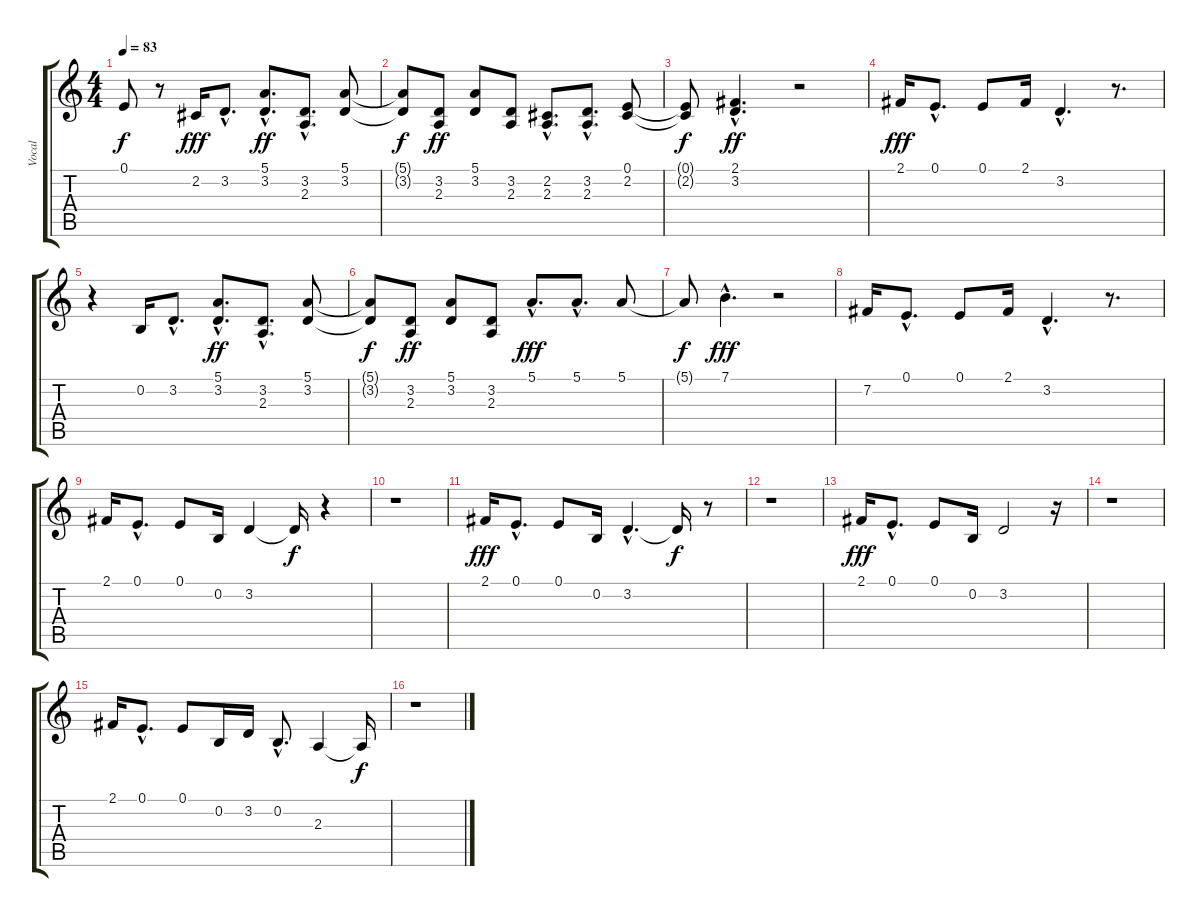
\track ("Vocal" "Vocal") {instrument oboe}
\staff {score tabs}
\tuning (E4 B3 G3 D3 A2 E2) {hide}
\ts (4 4)
\tempo 83
\clef g2
\ks c
0.1{t}.8{dy f} r.8 2.2.16{dy fff} 3.2{hac}.8{d} (5.1{hac} 3.2{hac}).8{d dy ff} (3.2{hac} 2.3{hac}).8{d} (5.1 3.2).8 |
(5.1{t} 3.2{t}).8{dy f} (3.2 2.3).8{dy ff} (5.1 3.2).8 (3.2 2.3).8 (2.2{hac} 2.3{hac}).8{d} (3.2{hac} 2.3{hac}).8{d} (0.1 2.2).8 |
(0.1{t} 2.2{t}).8{dy f} (2.1{hac} 3.2{hac}).4{d dy ff} r.2 |
2.1.16{dy fff} 0.1{hac}.8{d} 0.1.8 2.1.16 3.2{hac}.4{d} r.8{d} |
r.4 0.2.16 3.2{hac}.8{d} (5.1{hac} 3.2{hac}).8{d dy ff} (3.2{hac} 2.3{hac}).8{d} (5.1 3.2).8 |
(5.1{t} 3.2{t}).8{dy f} (3.2 2.3).8{dy ff} (5.1 3.2).8 (3.2 2.3).8 5.1{hac}.8{d dy fff} 5.1{hac}.8{d} 5.1.8 |
5.1{t}.8{dy f} 7.1{hac}.4{d dy fff} r.2 |
7.2.16 0.1{hac}.8{d} 0.1.8 2.1.16 3.2{hac}.4{d} r.8{d} |
2.1.16 0.1{hac}.8{d} 0.1.8 0.2.16 3.2.4 3.2{t}.16{dy f} r.4 |
r.1 |
2.1.16{dy fff} 0.1{hac}.8{d} 0.1.8 0.2.16 3.2{hac}.4{d} 3.2{t}.16{dy f} r.8 |
r.1 |
2.1.16{dy fff} 0.1{hac}.8{d} 0.1.8 0.2.16 3.2.2 r.16 |
r.1 |
2.1.16 0.1{hac}.8{d} 0.1.8 0.2.16 3.2.16 0.2{hac}.8{d} 2.3.4 2.3{t}.16{dy f} |
r.1
